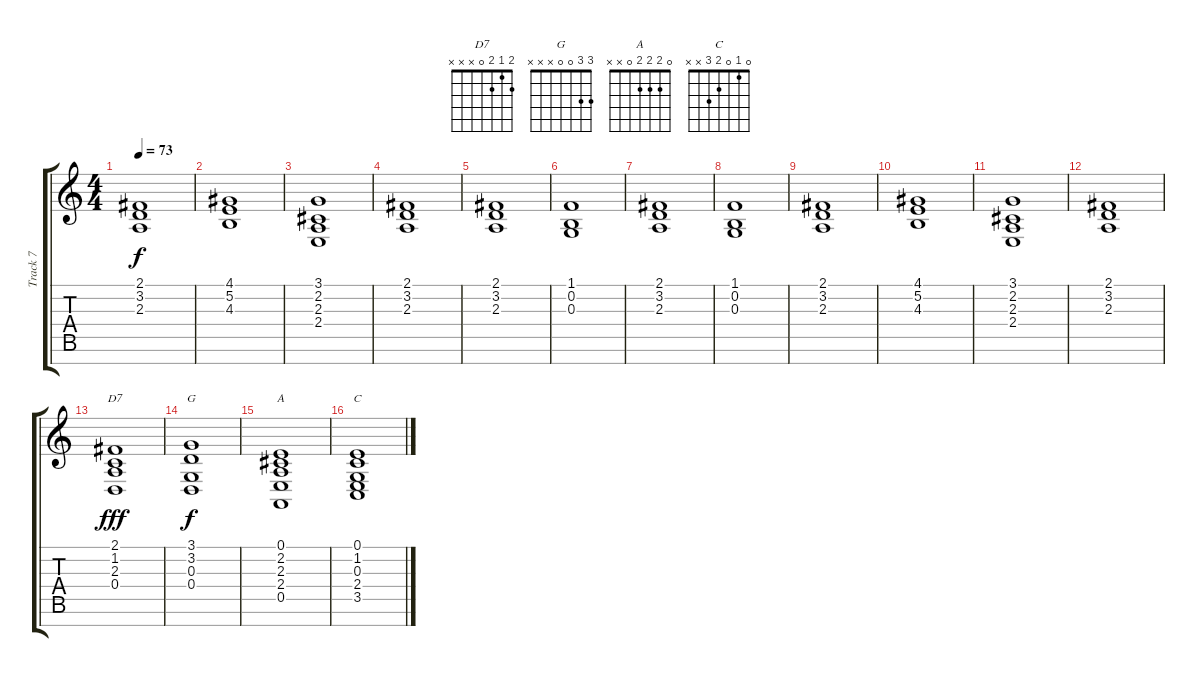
\track ("Track 7" "Track 7") {instrument percussiveorgan}
\staff {score tabs}
\tuning (E4 B3 G3 D3 A2 E2 B1) {hide}
\chord ("D7" 2 1 2 0 x x x)
\chord ("G" 3 3 0 0 x x x)
\chord ("A" 0 2 2 2 0 x x)
\chord ("C" 0 1 0 2 3 x x)
\ts (4 4)
\tempo 73
\clef g2
\ks c
(2.1 3.2 2.3).1{dy f} |
(4.1 5.2 4.3).1 |
(3.1 2.2 2.3 2.4).1 |
(2.1 3.2 2.3).1 |
(2.1 3.2 2.3).1 |
(1.1 0.2 0.3).1 |
(2.1 3.2 2.3).1 |
(1.1 0.2 0.3).1 |
(2.1 3.2 2.3).1 |
(4.1 5.2 4.3).1 |
(3.1 2.2 2.3 2.4).1 |
(2.1 3.2 2.3).1 |
(2.1 1.2 2.3 0.4).1{ch "D7" dy fff} |
(3.1 3.2 0.3 0.4).1{ch "G" dy f volume 8} |
(0.1 2.2 2.3 2.4 0.5).1{ch "A"} |
(0.1 1.2 0.3 2.4 3.5).1{ch "C"}
